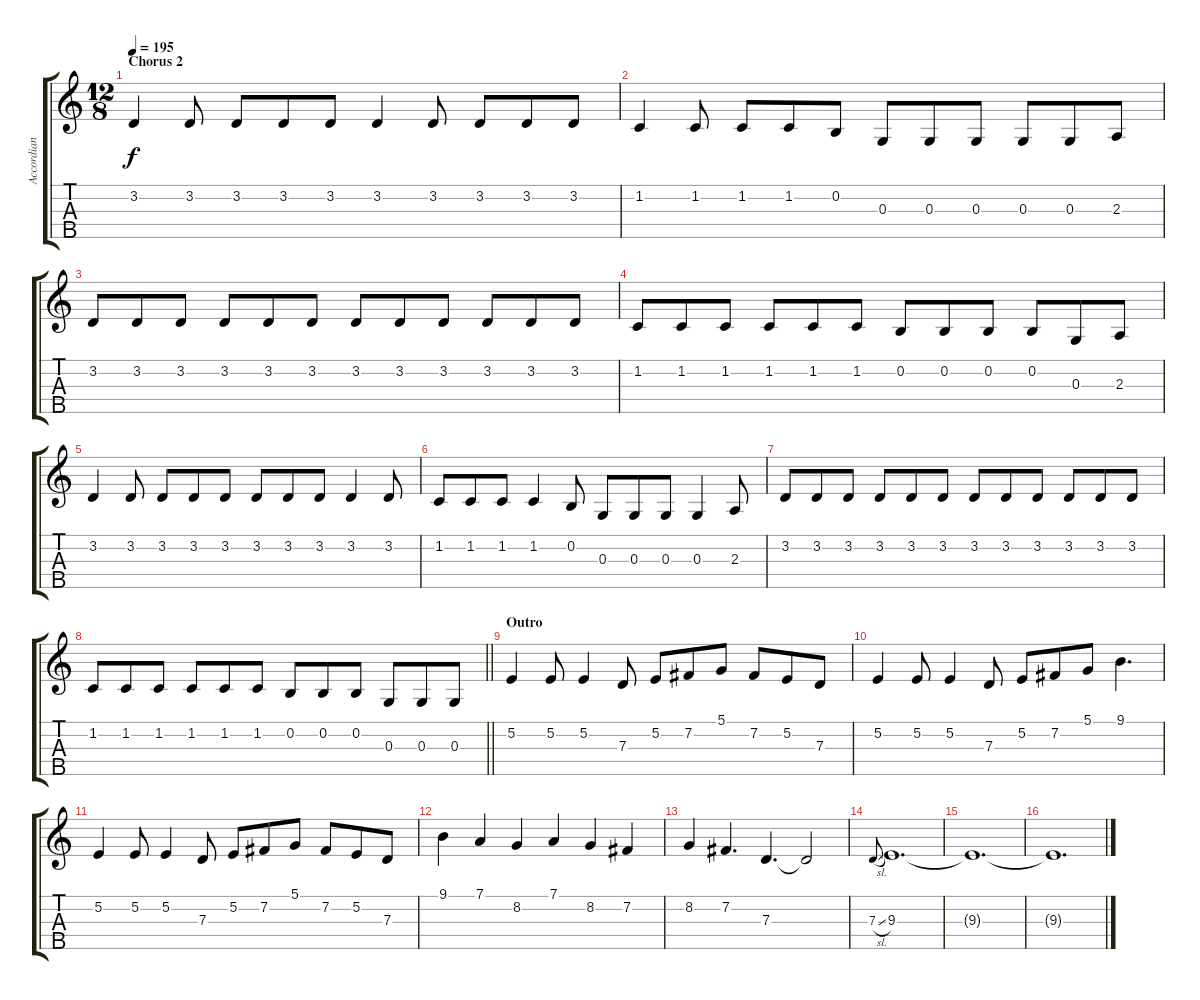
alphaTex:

\track ("Accordian" "Accordian") {instrument accordion}
\staff {score tabs}
\tuning (D4 B3 G3 C3 G4) {hide}
\ts (12 8)
\section ("" "Chorus 2")
\tempo 195
\clef g2
\ks c
3.2.4{dy f} 3.2.8 3.2.8 3.2.8 3.2.8 3.2.4 3.2.8 3.2.8 3.2.8 3.2.8 |
1.2.4 1.2.8 1.2.8 1.2.8 0.2.8 0.3.8 0.3.8 0.3.8 0.3.8 0.3.8 2.3.8 |
3.2.8 3.2.8 3.2.8 3.2.8 3.2.8 3.2.8 3.2.8 3.2.8 3.2.8 3.2.8 3.2.8 3.2.8 |
1.2.8 1.2.8 1.2.8 1.2.8 1.2.8 1.2.8 0.2.8 0.2.8 0.2.8 0.2.8 0.3.8 2.3.8 |
3.2.4 3.2.8 3.2.8 3.2.8 3.2.8 3.2.8 3.2.8 3.2.8 3.2.4 3.2.8 |
1.2.8 1.2.8 1.2.8 1.2.4 0.2.8 0.3.8 0.3.8 0.3.8 0.3.4 2.3.8 |
3.2.8 3.2.8 3.2.8 3.2.8 3.2.8 3.2.8 3.2.8 3.2.8 3.2.8 3.2.8 3.2.8 3.2.8 |
\barLineRight lightlight
1.2.8 1.2.8 1.2.8 1.2.8 1.2.8 1.2.8 0.2.8 0.2.8 0.2.8 0.3.8 0.3.8 0.3.8 |
\section ("" "Outro")
5.2.4 5.2.8 5.2.4 7.3.8 5.2.8 7.2.8 5.1.8 7.2.8 5.2.8 7.3.8 |
5.2.4 5.2.8 5.2.4 7.3.8 5.2.8 7.2.8 5.1.8 9.1.4{d} |
5.2.4 5.2.8 5.2.4 7.3.8 5.2.8 7.2.8 5.1.8 7.2.8 5.2.8 7.3.8 |
9.1.4 7.1.4 8.2.4 7.1.4 8.2.4 7.2.4 |
8.2.4 7.2.4{d} 7.3.4{d} 7.3{t}.2 |
7.3{sl}.8{gr onbeat} 9.3.1{d} |
9.3{t}.1{d} |
9.3{t}.1{d}
